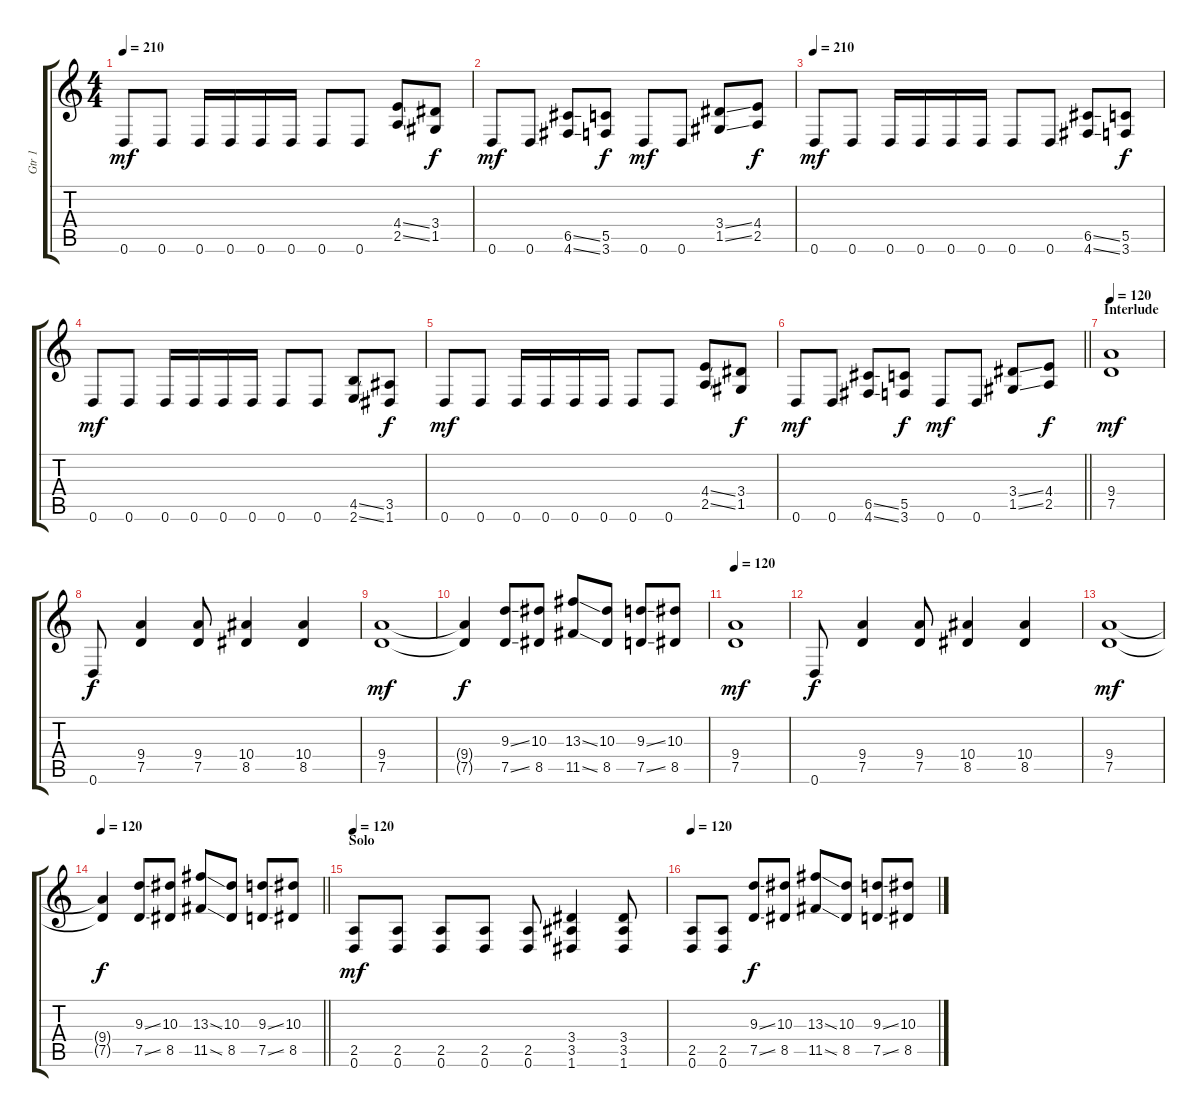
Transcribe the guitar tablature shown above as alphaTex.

\track ("Gtr 1" "Gtr 1") {instrument distortionguitar}
\staff {score tabs}
\tuning (D4 A3 F3 C3 G2 D2) {hide}
\ts (4 4)
\tempo 210
\clef g2
\ks c
0.6.8{dy mf} 0.6.8 0.6.16 0.6.16 0.6.16 0.6.16 0.6.8 0.6.8 (4.4{ss} 2.5{ss}).8 (3.4 1.5).8{dy f} |
0.6.8{dy mf} 0.6.8 (6.5{ss} 4.6{ss}).8 (5.5 3.6).8{dy f} 0.6.8{dy mf} 0.6.8 (3.4{ss} 1.5{ss}).8 (4.4 2.5).8{dy f} |
\tempo 210
0.6.8{dy mf} 0.6.8 0.6.16 0.6.16 0.6.16 0.6.16 0.6.8 0.6.8 (6.5{ss} 4.6{ss}).8 (5.5 3.6).8{dy f} |
0.6.8{dy mf} 0.6.8 0.6.16 0.6.16 0.6.16 0.6.16 0.6.8 0.6.8 (4.5{ss} 2.6{ss}).8 (3.5 1.6).8{dy f} |
0.6.8{dy mf} 0.6.8 0.6.16 0.6.16 0.6.16 0.6.16 0.6.8 0.6.8 (4.4{ss} 2.5{ss}).8 (3.4 1.5).8{dy f} |
\barLineRight lightlight
0.6.8{dy mf} 0.6.8 (6.5{ss} 4.6{ss}).8 (5.5 3.6).8{dy f} 0.6.8{dy mf} 0.6.8 (3.4{ss} 1.5{ss}).8 (4.4 2.5).8{dy f} |
\section ("" "Interlude")
\tempo 120
(9.4 7.5).1{dy mf} |
0.6.8{dy f} (9.4 7.5).4 (9.4 7.5).8 (10.4 8.5).4 (10.4 8.5).4 |
(9.4 7.5).1{dy mf} |
(9.4{t} 7.5{t}).4{dy f} (9.3{ss} 7.5{ss}).8 (10.3 8.5).8 (13.3{ss} 11.5{ss}).8 (10.3 8.5).8 (9.3{ss} 7.5{ss}).8 (10.3 8.5).8 |
\tempo 120
(9.4 7.5).1{dy mf} |
0.6.8{dy f} (9.4 7.5).4 (9.4 7.5).8 (10.4 8.5).4 (10.4 8.5).4 |
(9.4 7.5).1{dy mf} |
\tempo 120
\barLineRight lightlight
(9.4{t} 7.5{t}).4{dy f} (9.3{ss} 7.5{ss}).8 (10.3 8.5).8 (13.3{ss} 11.5{ss}).8 (10.3 8.5).8 (9.3{ss} 7.5{ss}).8 (10.3 8.5).8 |
\section ("" "Solo")
\tempo 120
(2.5 0.6).8{dy mf} (2.5 0.6).8 (2.5 0.6).8 (2.5 0.6).8 (2.5 0.6).8 (3.4 3.5 1.6).4 (3.4 3.5 1.6).8 |
\tempo 120
(2.5 0.6).8 (2.5 0.6).8 (9.3{ss} 7.5{ss}).8{dy f} (10.3 8.5).8 (13.3{ss} 11.5{ss}).8 (10.3 8.5).8 (9.3{ss} 7.5{ss}).8 (10.3 8.5).8
